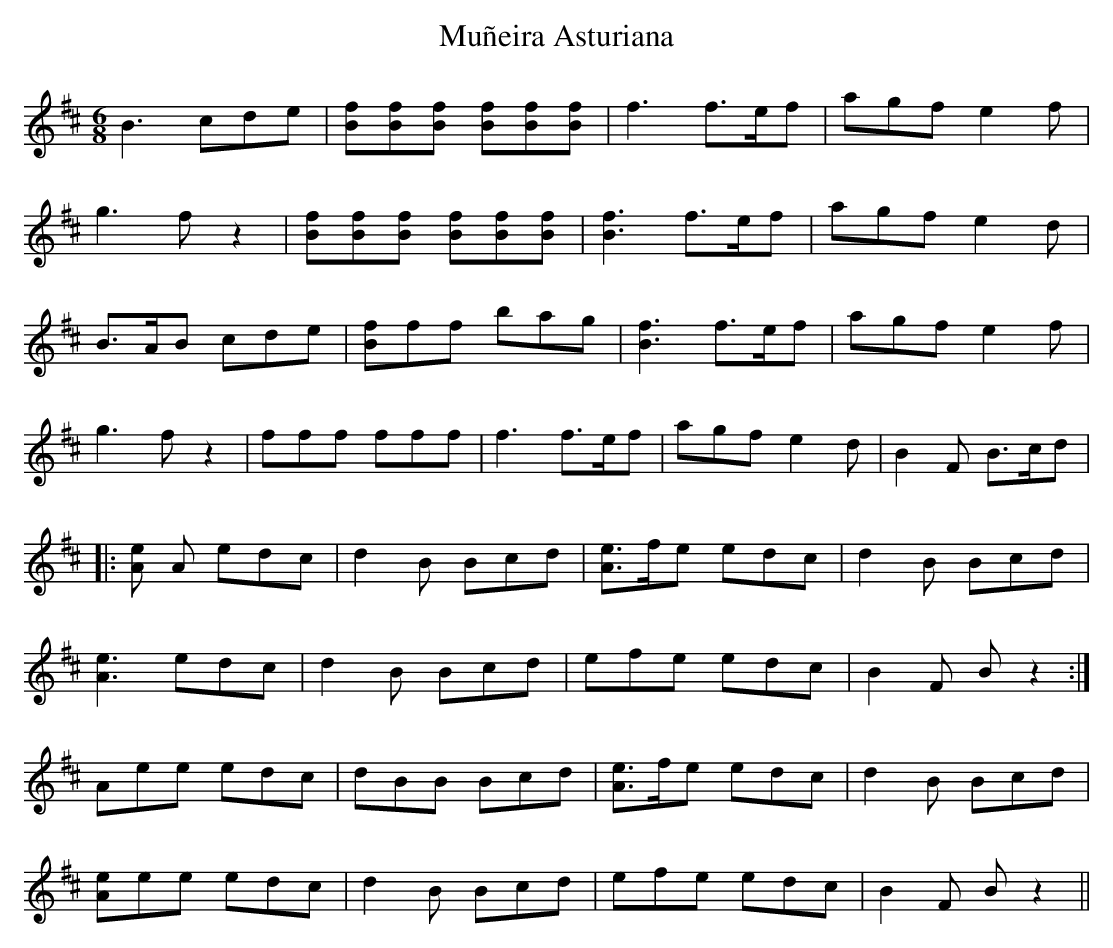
X:1
T: Muñeira Asturiana
M: 6/8
L: 1/8
K: Bmin
B3 cde |[Bf][Bf][Bf] [Bf][Bf][Bf] | f3 f>ef | agf e2 f |
g3 f z2 |[Bf][Bf][Bf] [Bf][Bf][Bf] |[Bf]3 f>ef | agf e2 d |
B>AB cde |[Bf]ff bag |[Bf]3 f>ef | agf e2 f |
g3 f z2 | fff fff | f3 f>ef | agf e2 d | B2 F B>cd |
|: [Ae] A edc |d2 B Bcd |[Ae]>fe edc | d2 B Bcd |
[Ae]3 edc |d2 B Bcd | efe edc | B2 F B z2 :|
Aee edc | dBB Bcd |[Ae]>fe edc | d2 B Bcd |
[Ae]ee edc | d2 B Bcd | efe edc | B2 F B z2 ||
